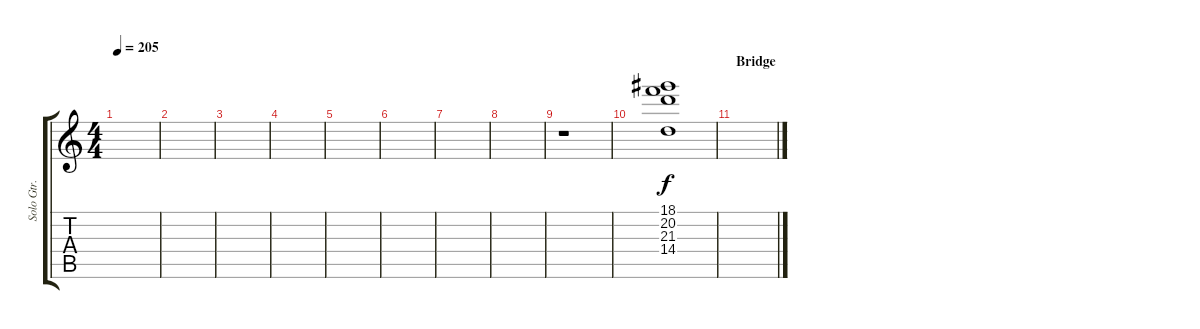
\track ("Solo Gtr." "Solo Gtr.") {instrument distortionguitar}
\staff {score tabs}
\tuning (D4 A3 F3 C3 G2 D2) {hide}
\ts (4 4)
\tempo 205
\clef g2
\ks c
|
|
|
|
|
|
|
|
r.1 |
(18.1 20.2 21.3 14.4).1{instrument tubularbells} |
\section ("" "Bridge")
